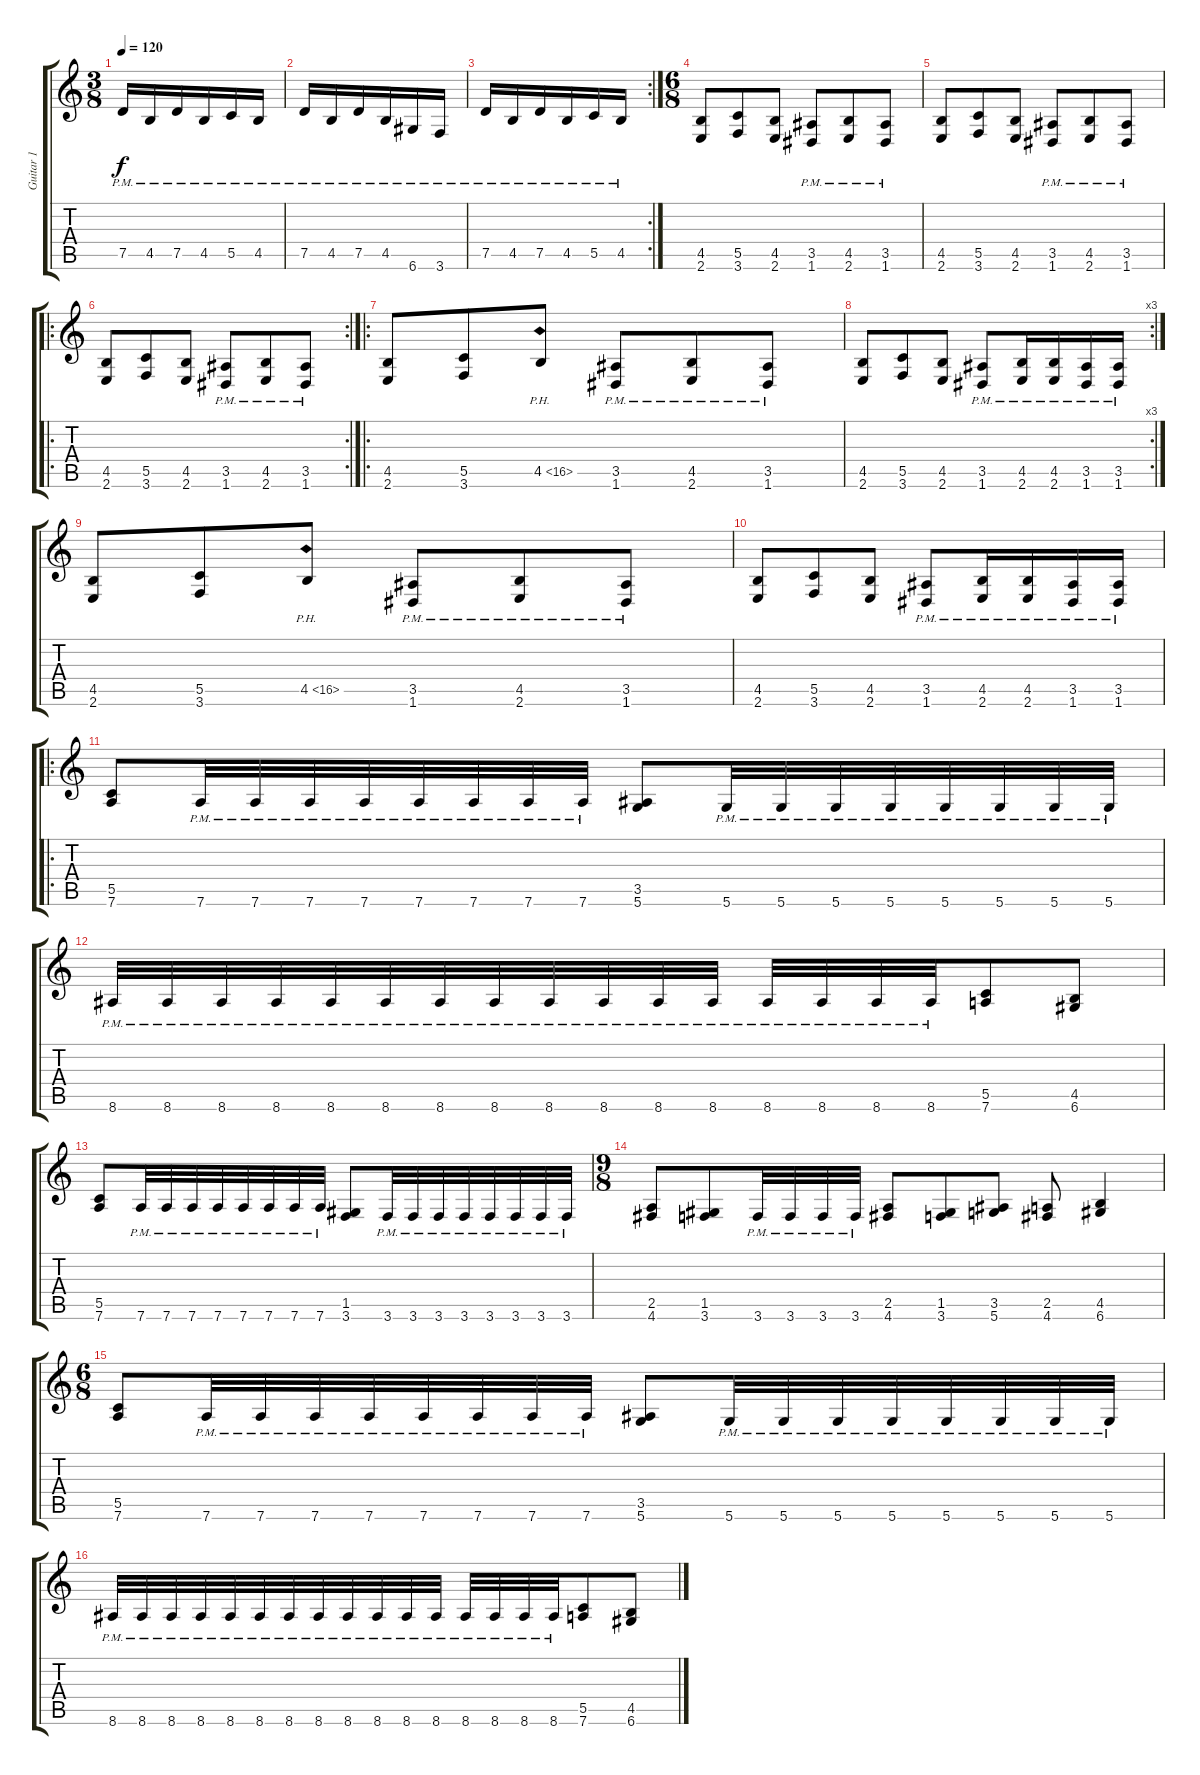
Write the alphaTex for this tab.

\track ("Guitar 1" "Guitar 1") {instrument distortionguitar}
\staff {score tabs}
\tuning (D4 A3 F3 C3 G2 D2) {hide}
\ts (3 8)
\tempo 120
\clef g2
\ks c
7.5{pm}.16{dy f} 4.5{pm}.16 7.5{pm}.16 4.5{pm}.16 5.5{pm}.16 4.5{pm}.16 |
7.5{pm}.16 4.5{pm}.16 7.5{pm}.16 4.5{pm}.16 6.6{pm}.16 3.6{pm}.16 |
\rc 2
7.5{pm}.16 4.5{pm}.16 7.5{pm}.16 4.5{pm}.16 5.5{pm}.16 4.5{pm}.16 |
\ts (6 8)
(4.5 2.6).8 (5.5 3.6).8 (4.5 2.6).8 (3.5{pm} 1.6{pm}).8 (4.5{pm} 2.6{pm}).8 (3.5{pm} 1.6{pm}).8 |
(4.5 2.6).8 (5.5 3.6).8 (4.5 2.6).8 (3.5{pm} 1.6{pm}).8 (4.5{pm} 2.6{pm}).8 (3.5{pm} 1.6{pm}).8 |
\ro
\rc 2
(4.5 2.6).8 (5.5 3.6).8 (4.5 2.6).8 (3.5{pm} 1.6{pm}).8 (4.5{pm} 2.6{pm}).8 (3.5{pm} 1.6{pm}).8 |
\ro
(4.5 2.6).8 (5.5 3.6).8 4.5{ph 12}.8 (3.5{pm} 1.6{pm}).8 (4.5{pm} 2.6{pm}).8 (3.5{pm} 1.6{pm}).8 |
\rc 3
(4.5 2.6).8 (5.5 3.6).8 (4.5 2.6).8 (3.5{pm} 1.6{pm}).8 (4.5{pm} 2.6{pm}).16 (4.5{pm} 2.6{pm}).16 (3.5{pm} 1.6{pm}).16 (3.5{pm} 1.6{pm}).16 |
(4.5 2.6).8 (5.5 3.6).8 4.5{ph 12}.8 (3.5{pm} 1.6{pm}).8 (4.5{pm} 2.6{pm}).8 (3.5{pm} 1.6{pm}).8 |
(4.5 2.6).8 (5.5 3.6).8 (4.5 2.6).8 (3.5{pm} 1.6{pm}).8 (4.5{pm} 2.6{pm}).16 (4.5{pm} 2.6{pm}).16 (3.5{pm} 1.6{pm}).16 (3.5{pm} 1.6{pm}).16 |
\ro
(5.5 7.6).8 7.6{pm}.32 7.6{pm}.32 7.6{pm}.32 7.6{pm}.32 7.6{pm}.32 7.6{pm}.32 7.6{pm}.32 7.6{pm}.32 (3.5 5.6).8 5.6{pm}.32 5.6{pm}.32 5.6{pm}.32 5.6{pm}.32 5.6{pm}.32 5.6{pm}.32 5.6{pm}.32 5.6{pm}.32 |
8.6{pm}.32 8.6{pm}.32 8.6{pm}.32 8.6{pm}.32 8.6{pm}.32 8.6{pm}.32 8.6{pm}.32 8.6{pm}.32 8.6{pm}.32 8.6{pm}.32 8.6{pm}.32 8.6{pm}.32 8.6{pm}.32 8.6{pm}.32 8.6{pm}.32 8.6{pm}.32 (5.5 7.6).8 (4.5 6.6).8 |
(5.5 7.6).8 7.6{pm}.32 7.6{pm}.32 7.6{pm}.32 7.6{pm}.32 7.6{pm}.32 7.6{pm}.32 7.6{pm}.32 7.6{pm}.32 (1.5 3.6).8 3.6{pm}.32 3.6{pm}.32 3.6{pm}.32 3.6{pm}.32 3.6{pm}.32 3.6{pm}.32 3.6{pm}.32 3.6{pm}.32 |
\ts (9 8)
(2.5 4.6).8 (1.5 3.6).8 3.6{pm}.32 3.6{pm}.32 3.6{pm}.32 3.6{pm}.32 (2.5 4.6).8 (1.5 3.6).8 (3.5 5.6).8 (2.5 4.6).8 (4.5 6.6).4 |
\ts (6 8)
(5.5 7.6).8 7.6{pm}.32 7.6{pm}.32 7.6{pm}.32 7.6{pm}.32 7.6{pm}.32 7.6{pm}.32 7.6{pm}.32 7.6{pm}.32 (3.5 5.6).8 5.6{pm}.32 5.6{pm}.32 5.6{pm}.32 5.6{pm}.32 5.6{pm}.32 5.6{pm}.32 5.6{pm}.32 5.6{pm}.32 |
8.6{pm}.32 8.6{pm}.32 8.6{pm}.32 8.6{pm}.32 8.6{pm}.32 8.6{pm}.32 8.6{pm}.32 8.6{pm}.32 8.6{pm}.32 8.6{pm}.32 8.6{pm}.32 8.6{pm}.32 8.6{pm}.32 8.6{pm}.32 8.6{pm}.32 8.6{pm}.32 (5.5 7.6).8 (4.5 6.6).8
